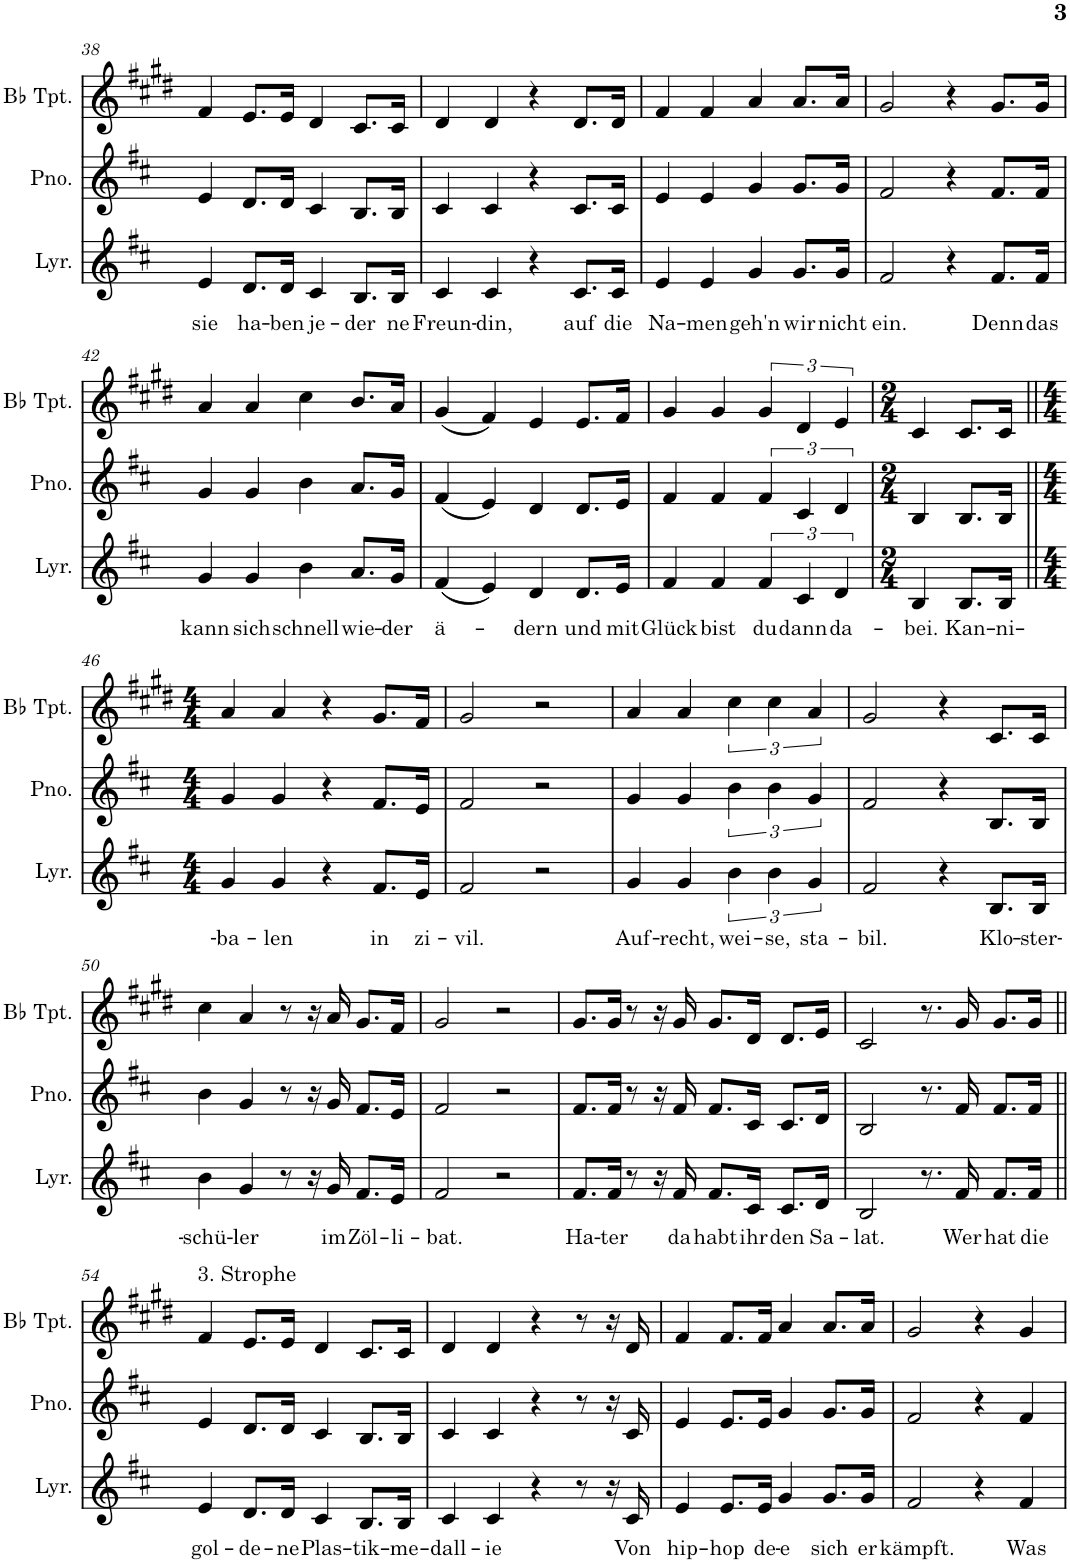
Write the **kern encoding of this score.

**kern	**text	**kern	**kern
*part3	*part3	*part2	*part1
*staff3	*staff3	*staff2	*staff1
*I"Lyrics	*	*I"Piano	*I"Bb Trumpet
*I'Lyr.	*	*I'Pno.	*I'Bb Tpt.
!!LO:PB:g=z
*clefG2	*	*clefG2	*clefG2
*	*	*	*Trd1c2
*k[f#c#]	*	*k[f#c#]	*k[f#c#g#d#]
*M4/4	*	*M4/4	*M4/4
=38	=38	=38	=38
!	!LO:LY:b	!	!
4e/	sie	4e/	4f#/
!	!LO:LY:b	!	!
8.d/L	ha-	8.d/L	8.e/L
!	!LO:LY:b	!	!
16d/Jk	-ben	16d/Jk	16e/Jk
!	!LO:LY:b	!	!
4c#/	je-	4c#/	4d#/
!	!LO:LY:b	!	!
8.B/L	-der	8.B/L	8.c#/L
!	!LO:LY:b	!	!
16B/Jk	ne	16B/Jk	16c#/Jk
=39	=39	=39	=39
!	!LO:LY:b	!	!
4c#/	Freun-	4c#/	4d#/
!	!LO:LY:b	!	!
4c#/	-din,	4c#/	4d#/
4r	.	4r	4r
!	!LO:LY:b	!	!
8.c#/L	auf	8.c#/L	8.d#/L
!	!LO:LY:b	!	!
16c#/Jk	die	16c#/Jk	16d#/Jk
=40	=40	=40	=40
!	!LO:LY:b	!	!
4e/	Na-	4e/	4f#/
!	!LO:LY:b	!	!
4e/	-men	4e/	4f#/
!	!LO:LY:b	!	!
4g/	geh'n	4g/	4a/
!	!LO:LY:b	!	!
8.g/L	wir	8.g/L	8.a/L
!	!LO:LY:b	!	!
16g/Jk	nicht	16g/Jk	16a/Jk
=41	=41	=41	=41
!	!LO:LY:b	!	!
2f#/	ein.	2f#/	2g#/
4r	.	4r	4r
!	!LO:LY:b	!	!
8.f#/L	Denn	8.f#/L	8.g#/L
!	!LO:LY:b	!	!
16f#/Jk	das	16f#/Jk	16g#/Jk
!!LO:LB:g=z
=42	=42	=42	=42
!	!LO:LY:b	!	!
4g/	kann	4g/	4a/
!	!LO:LY:b	!	!
4g/	sich	4g/	4a/
!	!LO:LY:b	!	!
4b\	schnell	4b\	4cc#\
!	!LO:LY:b	!	!
8.a/L	wie-	8.a/L	8.b/L
!	!LO:LY:b	!	!
16g/Jk	-der	16g/Jk	16a/Jk
=43	=43	=43	=43
!	!LO:LY:b	!	!
(4f#/	ä-	(4f#/	(4g#/
4e/)	.	4e/)	4f#/)
!	!LO:LY:b	!	!
4d/	-dern	4d/	4e/
!	!LO:LY:b	!	!
8.d/L	und	8.d/L	8.e/L
!	!LO:LY:b	!	!
16e/Jk	mit	16e/Jk	16f#/Jk
=44	=44	=44	=44
!	!LO:LY:b	!	!
4f#/	Glück	4f#/	4g#/
!	!LO:LY:b	!	!
4f#/	bist	4f#/	4g#/
!	!LO:LY:b	!	!
6f#/	du	6f#/	6g#/
!	!LO:LY:b	!	!
6c#/	dann	6c#/	6d#/
!	!LO:LY:b	!	!
6d/	da-	6d/	6e/
=45	=45	=45	=45
*M2/4	*	*M2/4	*M2/4
!	!LO:LY:b	!	!
4B/	-bei.	4B/	4c#/
!	!LO:LY:b	!	!
8.B/L	Kan-	8.B/L	8.c#/L
!	!LO:LY:b	!	!
16B/Jk	-ni-	16B/Jk	16c#/Jk
!!LO:LB:g=z
=46||	=46||	=46||	=46||
*M4/4	*	*M4/4	*M4/4
!	!LO:LY:b	!	!
4g/	-ba-	4g/	4a/
!	!LO:LY:b	!	!
4g/	-len	4g/	4a/
4r	.	4r	4r
!	!LO:LY:b	!	!
8.f#/L	in	8.f#/L	8.g#/L
!	!LO:LY:b	!	!
16e/Jk	zi-	16e/Jk	16f#/Jk
=47	=47	=47	=47
!	!LO:LY:b	!	!
2f#/	-vil.	2f#/	2g#/
2r	.	2r	2r
=48	=48	=48	=48
!	!LO:LY:b	!	!
4g/	Auf-	4g/	4a/
!	!LO:LY:b	!	!
4g/	-recht,	4g/	4a/
!	!LO:LY:b	!	!
6b\	wei-	6b\	6cc#\
!	!LO:LY:b	!	!
6b\	-se,	6b\	6cc#\
!	!LO:LY:b	!	!
6g/	sta-	6g/	6a/
=49	=49	=49	=49
!	!LO:LY:b	!	!
2f#/	-bil.	2f#/	2g#/
4r	.	4r	4r
!	!LO:LY:b	!	!
8.B/L	Klo-	8.B/L	8.c#/L
!	!LO:LY:b	!	!
16B/Jk	-ster-	16B/Jk	16c#/Jk
!!LO:LB:g=z
=50	=50	=50	=50
!	!LO:LY:b	!	!
4b\	-schü-	4b\	4cc#\
!	!LO:LY:b	!	!
4g/	-ler	4g/	4a/
8r	.	8r	8r
16r	.	16r	16r
!	!LO:LY:b	!	!
16g/	im	16g/	16a/
!	!LO:LY:b	!	!
8.f#/L	Zöl-	8.f#/L	8.g#/L
!	!LO:LY:b	!	!
16e/Jk	-li-	16e/Jk	16f#/Jk
=51	=51	=51	=51
!	!LO:LY:b	!	!
2f#/	-bat.	2f#/	2g#/
2r	.	2r	2r
=52	=52	=52	=52
!	!LO:LY:b	!	!
8.f#/L	Ha-	8.f#/L	8.g#/L
!	!LO:LY:b	!	!
16f#/Jk	-ter	16f#/Jk	16g#/Jk
8r	.	8r	8r
16r	.	16r	16r
!	!LO:LY:b	!	!
16f#/	da	16f#/	16g#/
!	!LO:LY:b	!	!
8.f#/L	habt	8.f#/L	8.g#/L
!	!LO:LY:b	!	!
16c#/Jk	ihr	16c#/Jk	16d#/Jk
!	!LO:LY:b	!	!
8.c#/L	den	8.c#/L	8.d#/L
!	!LO:LY:b	!	!
16d/Jk	Sa-	16d/Jk	16e/Jk
=53	=53	=53	=53
!	!LO:LY:b	!	!
2B/	-lat.	2B/	2c#/
8.r	.	8.r	8.r
!	!LO:LY:b	!	!
16f#/	Wer	16f#/	16g#/
!	!LO:LY:b	!	!
8.f#/L	hat	8.f#/L	8.g#/L
!	!LO:LY:b	!	!
16f#/Jk	die	16f#/Jk	16g#/Jk
!!LO:LB:g=z
=54||	=54||	=54||	=54||
!	!	!	!LO:TX:a:t=3. Strophe
!	!LO:LY:b	!	!
4e/	gol-	4e/	4f#/
!	!LO:LY:b	!	!
8.d/L	-de-	8.d/L	8.e/L
!	!LO:LY:b	!	!
16d/Jk	-ne	16d/Jk	16e/Jk
!	!LO:LY:b	!	!
4c#/	Plas-	4c#/	4d#/
!	!LO:LY:b	!	!
8.B/L	-tik-	8.B/L	8.c#/L
!	!LO:LY:b	!	!
16B/Jk	-me-	16B/Jk	16c#/Jk
=55	=55	=55	=55
!	!LO:LY:b	!	!
4c#/	-dall-	4c#/	4d#/
!	!LO:LY:b	!	!
4c#/	-ie	4c#/	4d#/
4r	.	4r	4r
8r	.	8r	8r
16r	.	16r	16r
!	!LO:LY:b	!	!
16c#/	Von	16c#/	16d#/
=56	=56	=56	=56
!	!LO:LY:b	!	!
4e/	hip-	4e/	4f#/
!	!LO:LY:b	!	!
8.e/L	-hop	8.e/L	8.f#/L
!	!LO:LY:b	!	!
16e/Jk	de-	16e/Jk	16f#/Jk
!	!LO:LY:b	!	!
4g/	-e	4g/	4a/
!	!LO:LY:b	!	!
8.g/L	sich	8.g/L	8.a/L
!	!LO:LY:b	!	!
16g/Jk	er	16g/Jk	16a/Jk
=57	=57	=57	=57
!	!LO:LY:b	!	!
2f#/	kämpft.	2f#/	2g#/
4r	.	4r	4r
!	!LO:LY:b	!	!
4f#/	Was	4f#/	4g#/
=	=	=	=
*-	*-	*-	*-
